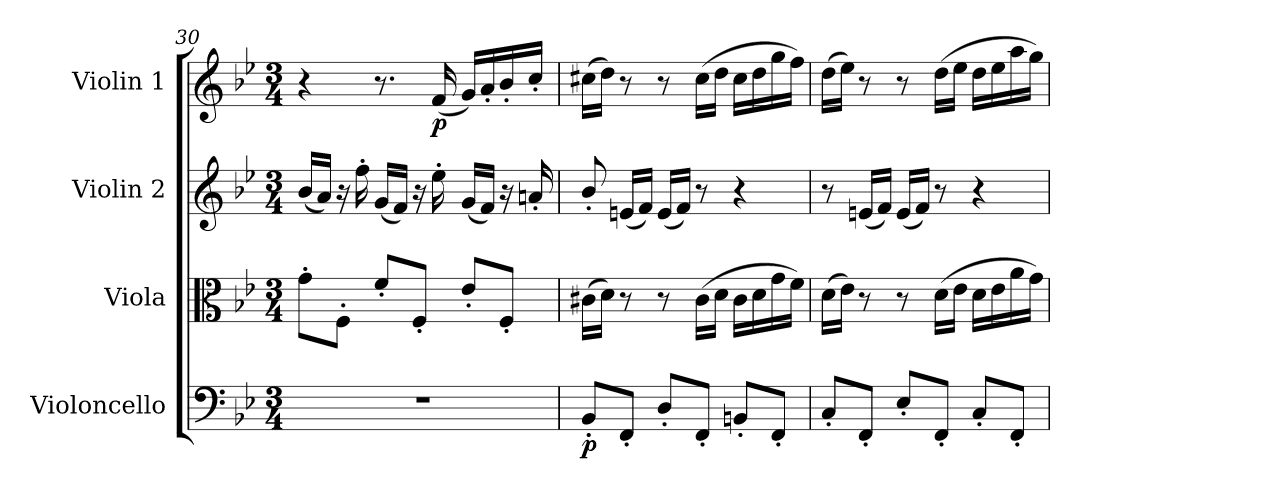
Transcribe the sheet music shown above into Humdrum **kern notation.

**kern	**dynam	**kern	**kern	**kern	**dynam
*part4	*part4	*part3	*part2	*part1	*part1
*staff4	*staff4	*staff3	*staff2	*staff1	*staff1
*I"Violoncello	*	*I"Viola	*I"Violin 2	*I"Violin 1	*
*I'Vc	*	*I'Vla	*I'Vln	*I'Vln	*
*clefF4	*	*clefC3	*clefG2	*clefG2	*
*k[b-e-]	*	*k[b-e-]	*k[b-e-]	*k[b-e-]	*
*M3/4	*	*M3/4	*M3/4	*M3/4	*
=30	=30	=30	=30	=30	=30
2.r	.	8g'\L	(16b-/LL	4r	.
.	.	.	16a/JJ)	.	.
.	.	8F'\J	16r	.	.
.	.	.	16ff'\	.	.
.	.	8f'/L	(16g/LL	8.r	.
.	.	.	16f/JJ)	.	.
.	.	8F'/J	16r	.	.
!	!	!	!	!	!LO:DY:b
.	.	.	16ee-'\	(16f/	p
.	.	8e-'/L	(16g/LL	16g/LL)	.
.	.	.	16f/JJ)	16a'/	.
.	.	8F'/J	16r	16b-'/	.
.	.	.	16an'/	16cc'/JJ	.
=31	=31	=31	=31	=31	=31
!	!LO:DY:b	!	!	!	!
8BB-'/L	p	(16c#X\LL	8b-'/	(16cc#X\LL	.
.	.	16d\JJ)	.	16dd\JJ)	.
8FF'/J	.	8r	(<16en/LL	8r	.
.	.	.	16f/JJ)	.	.
8D'/L	.	8r	(<16e/LL	8r	.
.	.	.	16f/JJ)	.	.
8FF'/J	.	(16c#\LL	8r	(16cc#\LL	.
.	.	16d\JJ	.	16dd\JJ	.
8BBn'/L	.	16c#\LL	4r	16cc#\LL	.
.	.	16d\	.	16dd\	.
8FF'/J	.	16g\	.	16gg\	.
.	.	16f\JJ)	.	16ff\JJ)	.
!!LO:LB:g=z
=32	=32	=32	=32	=32	=32
8C'/L	.	(16d\LL	8r	(16dd\LL	.
.	.	16e-\JJ)	.	16ee-\JJ)	.
8FF'/J	.	8r	(<16en/LL	8r	.
.	.	.	16f/JJ)	.	.
8E-'/L	.	8r	(<16e/LL	8r	.
.	.	.	16f/JJ)	.	.
8FF'/J	.	(16d\LL	8r	(16dd\LL	.
.	.	16e-\JJ	.	16ee-\JJ	.
8C'/L	.	16d\LL	4r	16dd\LL	.
.	.	16e-\	.	16ee-\	.
8FF'/J	.	16a\	.	16aa\	.
.	.	16g\JJ)	.	16gg\JJ)	.
=	=	=	=	=	=
*-	*-	*-	*-	*-	*-
